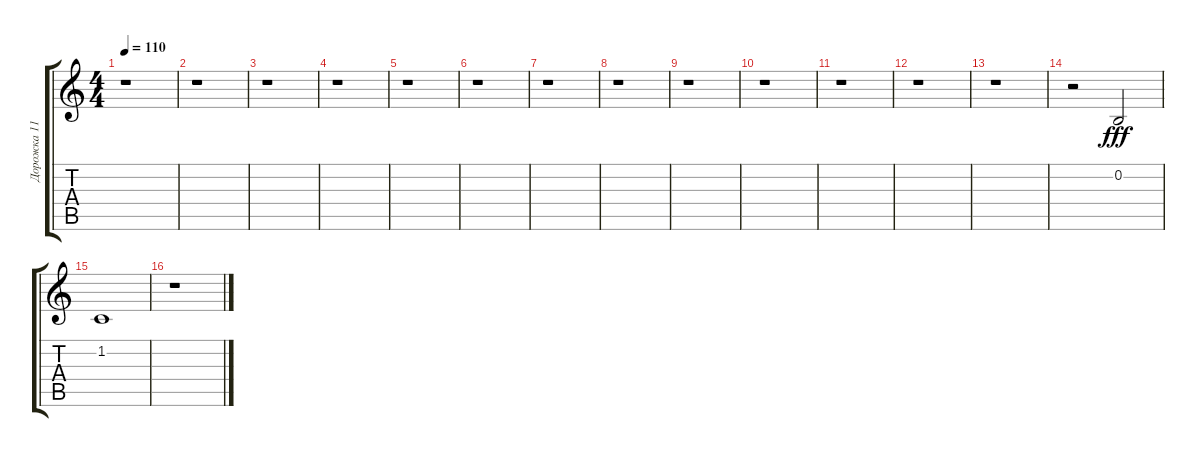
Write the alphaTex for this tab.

\track ("Дорожка 11" "Дорожка 11") {instrument stringensemble1}
\staff {score tabs}
\tuning (E4 B3 G3 D3 A2 E2) {hide}
\ts (4 4)
\tempo 110
\clef g2
\ks c
r.1{dy f} |
r.1 |
r.1 |
r.1 |
r.1 |
r.1 |
r.1 |
r.1 |
r.1 |
r.1 |
r.1 |
r.1 |
r.1 |
r.2 0.2.2{dy fff} |
1.2.1 |
r.1
